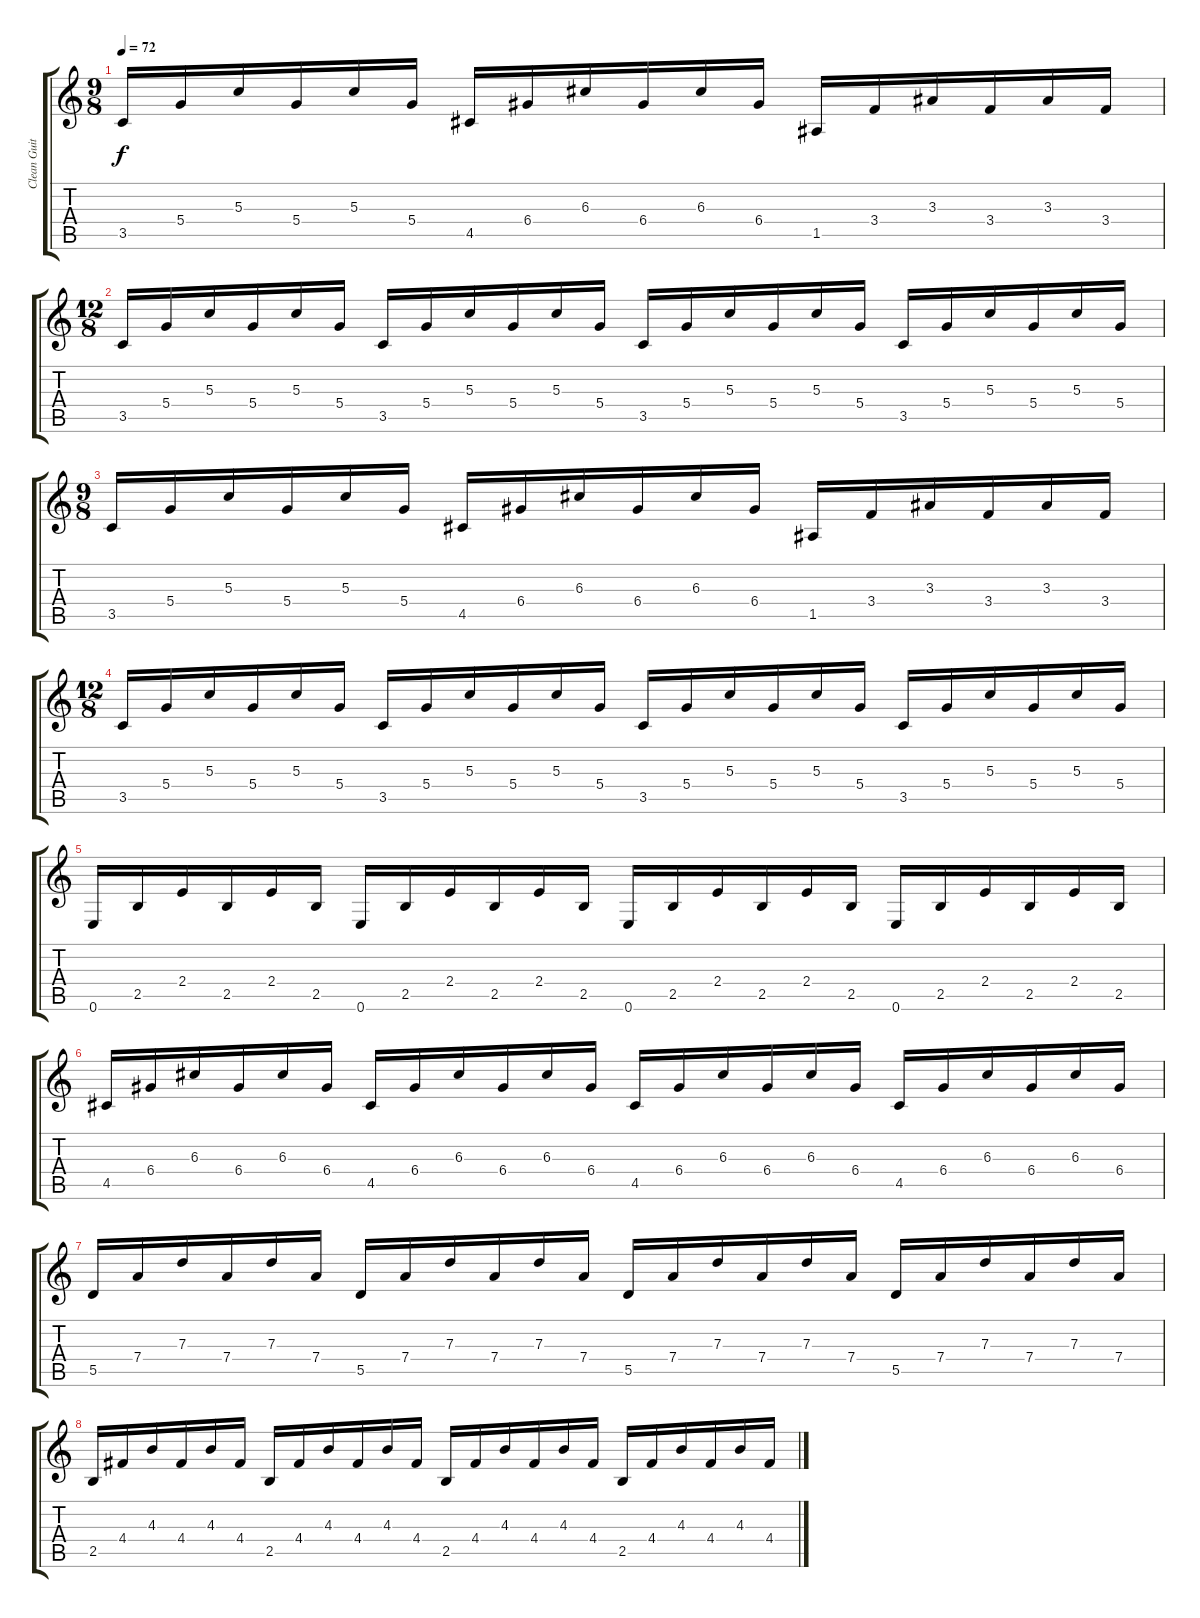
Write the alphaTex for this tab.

\track ("Clean Guitar 1" "Clean Guit") {instrument acousticguitarsteel}
\staff {score tabs}
\tuning (E4 B3 G3 D3 A2 E2) {hide}
\ts (9 8)
\tempo 72
\clef g2
\ks c
3.5.16{dy f} 5.4.16 5.3.16 5.4.16 5.3.16 5.4.16 4.5.16 6.4.16 6.3.16 6.4.16 6.3.16 6.4.16 1.5.16 3.4.16 3.3.16 3.4.16 3.3.16 3.4.16 |
\ts (12 8)
3.5.16 5.4.16 5.3.16 5.4.16 5.3.16 5.4.16 3.5.16 5.4.16 5.3.16 5.4.16 5.3.16 5.4.16 3.5.16 5.4.16 5.3.16 5.4.16 5.3.16 5.4.16 3.5.16 5.4.16 5.3.16 5.4.16 5.3.16 5.4.16 |
\ts (9 8)
3.5.16 5.4.16 5.3.16 5.4.16 5.3.16 5.4.16 4.5.16 6.4.16 6.3.16 6.4.16 6.3.16 6.4.16 1.5.16 3.4.16 3.3.16 3.4.16 3.3.16 3.4.16 |
\ts (12 8)
3.5.16 5.4.16 5.3.16 5.4.16 5.3.16 5.4.16 3.5.16 5.4.16 5.3.16 5.4.16 5.3.16 5.4.16 3.5.16 5.4.16 5.3.16 5.4.16 5.3.16 5.4.16 3.5.16 5.4.16 5.3.16 5.4.16 5.3.16 5.4.16 |
0.6.16 2.5.16 2.4.16 2.5.16 2.4.16 2.5.16 0.6.16 2.5.16 2.4.16 2.5.16 2.4.16 2.5.16 0.6.16 2.5.16 2.4.16 2.5.16 2.4.16 2.5.16 0.6.16 2.5.16 2.4.16 2.5.16 2.4.16 2.5.16 |
4.5.16 6.4.16 6.3.16 6.4.16 6.3.16 6.4.16 4.5.16 6.4.16 6.3.16 6.4.16 6.3.16 6.4.16 4.5.16 6.4.16 6.3.16 6.4.16 6.3.16 6.4.16 4.5.16 6.4.16 6.3.16 6.4.16 6.3.16 6.4.16 |
5.5.16 7.4.16 7.3.16 7.4.16 7.3.16 7.4.16 5.5.16 7.4.16 7.3.16 7.4.16 7.3.16 7.4.16 5.5.16 7.4.16 7.3.16 7.4.16 7.3.16 7.4.16 5.5.16 7.4.16 7.3.16 7.4.16 7.3.16 7.4.16 |
2.5.16 4.4.16 4.3.16 4.4.16 4.3.16 4.4.16 2.5.16 4.4.16 4.3.16 4.4.16 4.3.16 4.4.16 2.5.16 4.4.16 4.3.16 4.4.16 4.3.16 4.4.16 2.5.16 4.4.16 4.3.16 4.4.16 4.3.16 4.4.16
